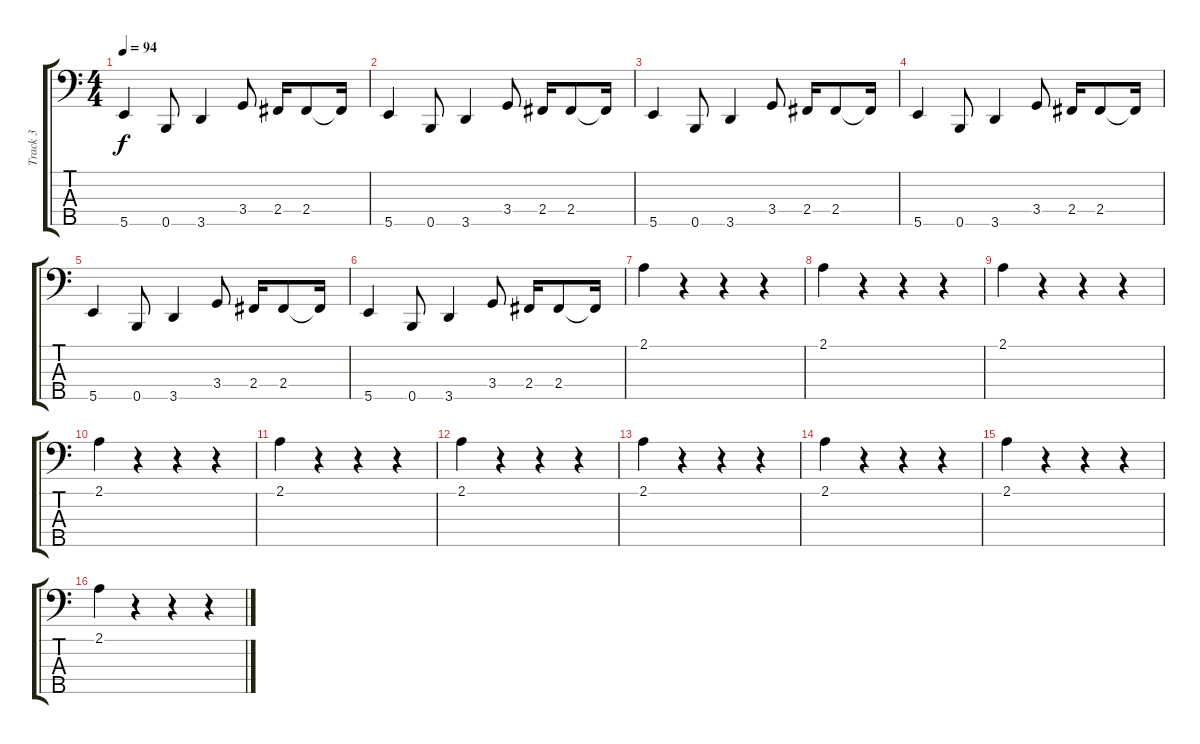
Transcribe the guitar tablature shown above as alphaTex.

\track ("Track 3" "Track 3") {instrument slapbass1}
\staff {score tabs}
\tuning (G2 D2 A1 E1 B0) {hide}
\ts (4 4)
\tempo 94
\clef f4
\ks c
5.5.4{dy f} 0.5.8 3.5.4 3.4.8 2.4.16 2.4.8 2.4{t}.16 |
5.5.4 0.5.8 3.5.4 3.4.8 2.4.16 2.4.8 2.4{t}.16 |
5.5.4 0.5.8 3.5.4 3.4.8 2.4.16 2.4.8 2.4{t}.16 |
5.5.4 0.5.8 3.5.4 3.4.8 2.4.16 2.4.8 2.4{t}.16 |
5.5.4 0.5.8 3.5.4 3.4.8 2.4.16 2.4.8 2.4{t}.16 |
5.5.4 0.5.8 3.5.4 3.4.8 2.4.16 2.4.8 2.4{t}.16 |
2.1.4{instrument electricbassfinger} r.4 r.4 r.4 |
2.1.4{instrument electricbassfinger} r.4 r.4 r.4 |
2.1.4{instrument electricbassfinger} r.4 r.4 r.4 |
2.1.4{instrument electricbassfinger} r.4 r.4 r.4 |
2.1.4{instrument electricbassfinger} r.4 r.4 r.4 |
2.1.4{instrument electricbassfinger} r.4 r.4 r.4 |
2.1.4{instrument electricbassfinger} r.4 r.4 r.4 |
2.1.4{instrument electricbassfinger} r.4 r.4 r.4 |
2.1.4{instrument electricbassfinger} r.4 r.4 r.4 |
2.1.4{instrument electricbassfinger} r.4 r.4 r.4
